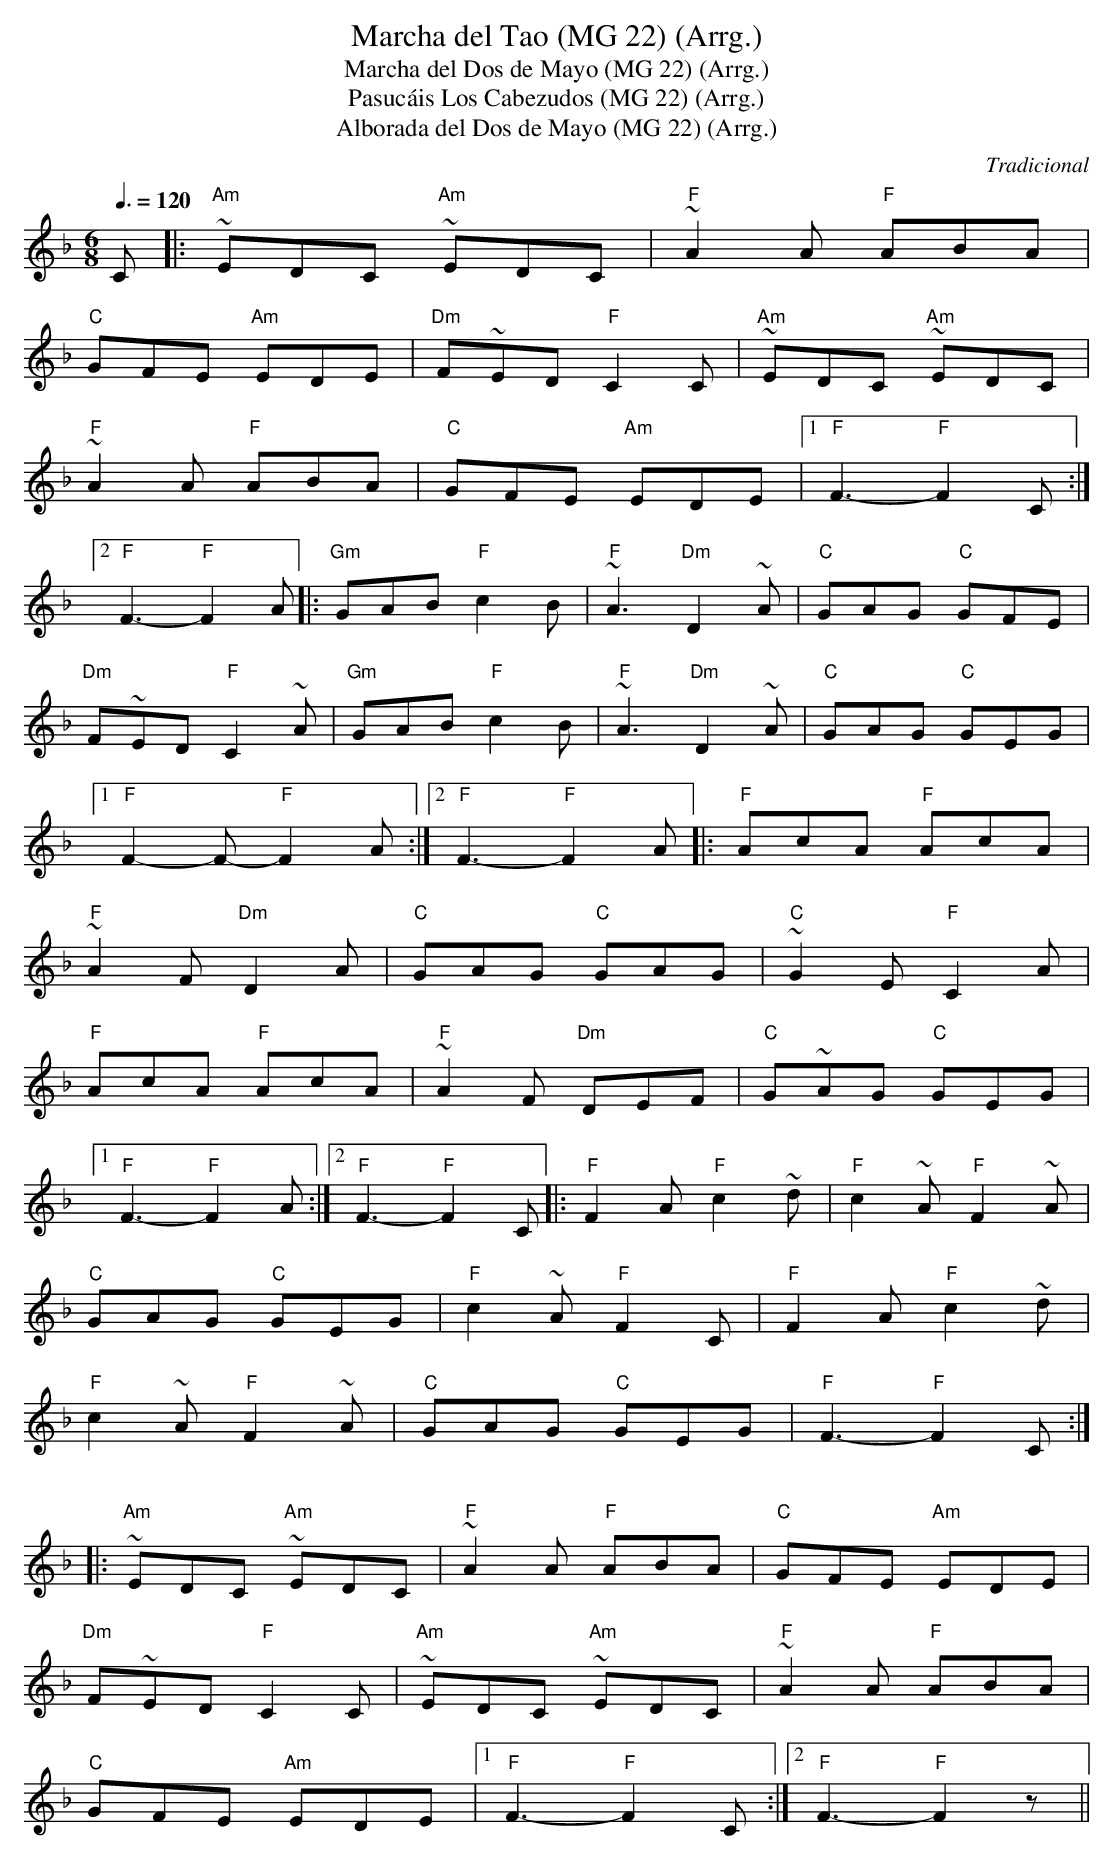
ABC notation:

X:1
T:Marcha del Tao (MG 22) (Arrg.)
T:Marcha del Dos de Mayo (MG 22) (Arrg.)
T:Pasucáis Los Cabezudos (MG 22) (Arrg.)
T:Alborada del Dos de Mayo (MG 22) (Arrg.)
C:Tradicional
M:6/8
L:1/8
Q:3/8=120
E:Nivel 2
K:F
C|:"Am"~EDC "Am"~EDC|"F"~A2A "F"ABA|
"C"GFE "Am"EDE|"Dm"F~ED "F"C2 C|"Am"~EDC "Am"~EDC|
"F"~A2 A "F"ABA|"C"GFE "Am"EDE|[1 "F"F3- "F"F2C:|
[2 "F"F3- "F"F2A||:"Gm"GAB "F"c2B|"F"~A3 "Dm"D2~A|"C"GAG "C"GFE|
"Dm"F~ED "F"C2~A|"Gm"GAB "F"c2 B|"F"~A3 "Dm"D2 ~A|"C"GAG "C"GEG|
[1 "F"F2-F- "F"F2A:|[2 "F"F3-"F"F2 A||:"F"AcA "F"AcA|
"F"~A2F "Dm"D2A|"C"GAG "C"GAG|"C"~G2E "F"C2A|
"F"AcA "F"AcA|"F"~A2F "Dm"DEF|"C"G~AG "C"GEG|
[1 "F"F3- "F"F2A:|[2 "F"F3- "F"F2C||:"F"F2A "F"c2~d|"F"c2~A "F"F2~A|
"C"GAG "C"GEG|"F"c2~A "F"F2C|"F"F2A "F"c2~d|
"F"c2~A "F"F2~A|"C"GAG "C"GEG|"F"F3- "F"F2C:|
|:"Am"~EDC "Am"~EDC|"F"~A2A "F"ABA|"C"GFE "Am"EDE|
"Dm"F~ED "F"C2 C|"Am"~EDC "Am"~EDC|"F"~A2A "F"ABA|
"C"GFE "Am"EDE|[1 "F"F3- "F"F2C:|[2 "F"F3- "F"F2z||
